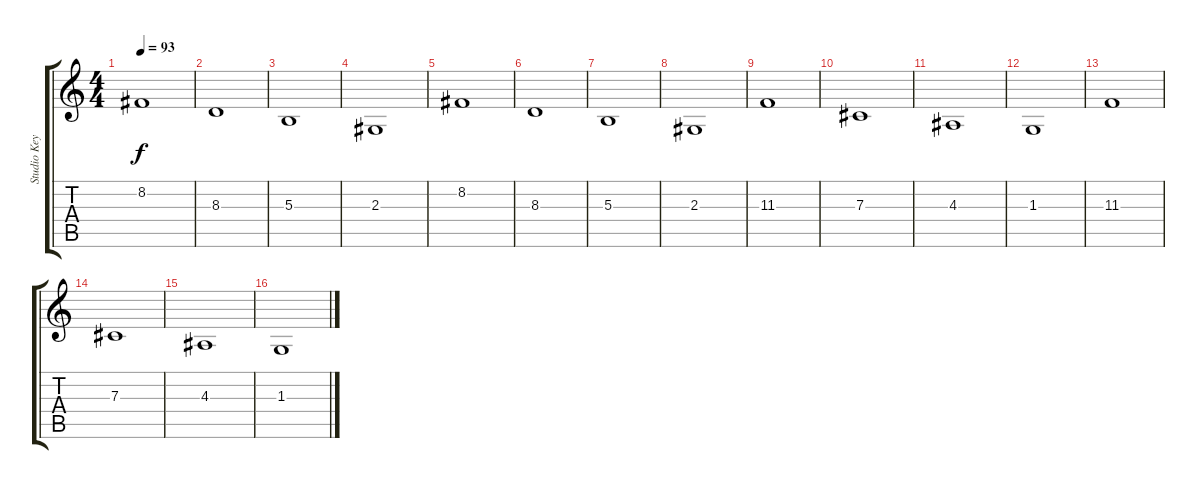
\track ("Studio Keyboard" "Studio Key") {instrument choiraahs}
\staff {score tabs}
\tuning (Eb4 Bb3 Gb3 Db3 Ab2 Db2) {hide}
\ts (4 4)
\tempo 93
\clef g2
\ks c
8.2.1{dy f} |
8.3.1 |
5.3.1 |
2.3.1 |
8.2.1 |
8.3.1 |
5.3.1 |
2.3.1 |
11.3.1 |
7.3.1 |
4.3.1 |
1.3.1 |
11.3.1 |
7.3.1 |
4.3.1 |
1.3.1
